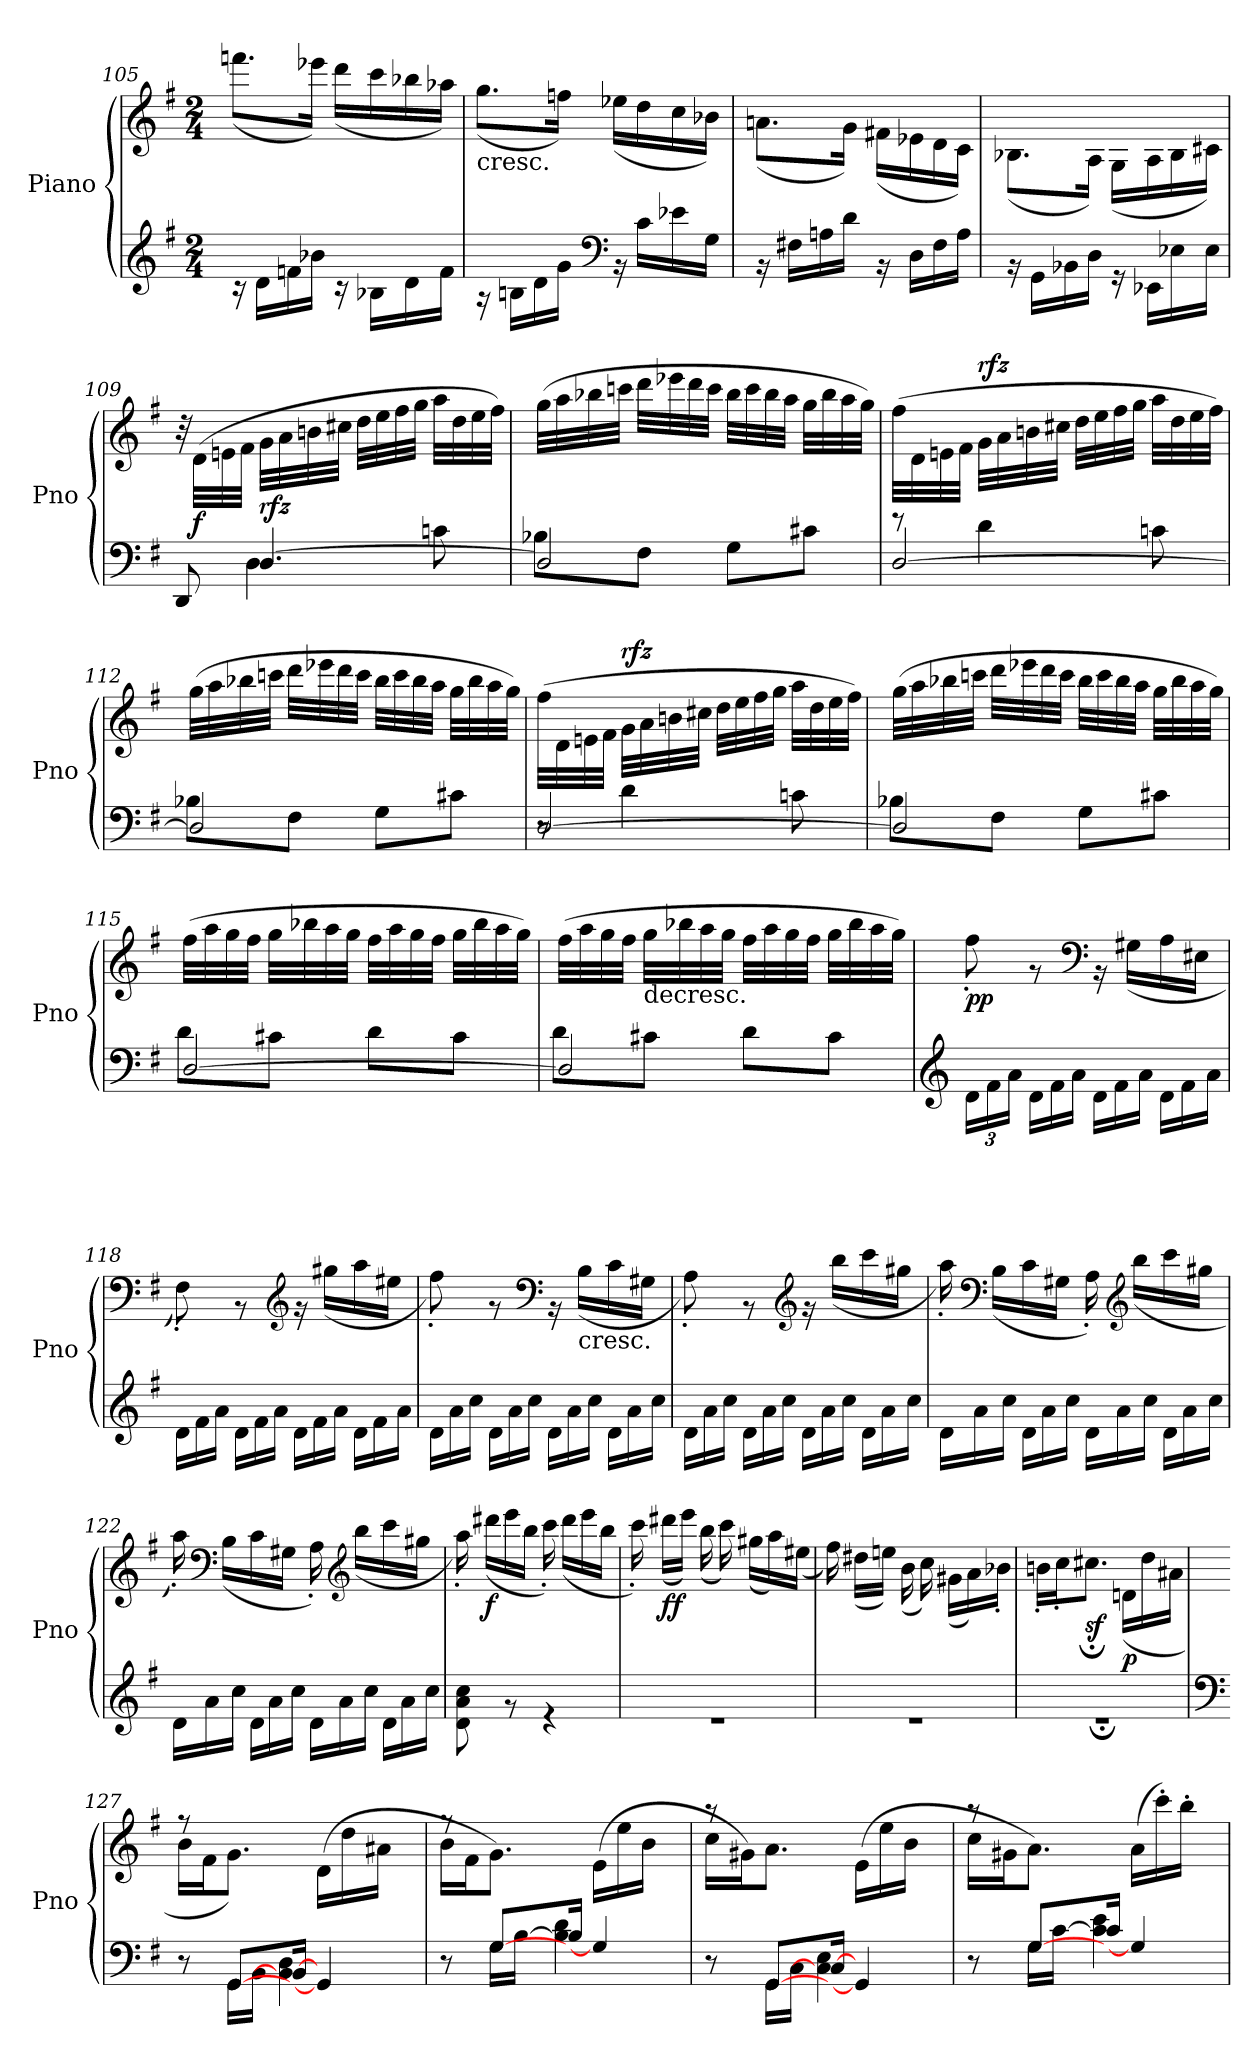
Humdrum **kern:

**kern	**kern	**dynam
*part1	*part1	*part1
*staff2	*staff1	*staff1/2
*I"Piano	*	*
*I'Pno	*	*
*clefG2	*clefG2	*
*k[f#]	*k[f#]	*
*G:	*G:	*
*M2/4	*M2/4	*
=105	=105	=105
*^	*^	*
2ryy	16r	2ryy	(<8.fffn\L	.
.	16d\LL	.	.	.
.	16fn\	.	.	.
.	16b-X\JJ	.	16eee-X\Jk)	.
.	16r	.	(<16ddd\LL	.
.	16B-X\LL	.	16ccc\	.
.	16d\	.	16bb-X\	.
.	16f\JJ	.	16aa-X\JJ)	.
!!LO:LB:g=z	!!
=106	=106	=106	=106	=106
!	!	!LO:TX:b:t=cresc.	!	!
2ryy	16r	2ryy	(<8.gg\L	.
.	16Bn\LL	.	.	.
.	16d\	.	.	.
.	16g\JJ	.	16ffn\Jk)	.
*clefF4	*	*	*	*
.	16r	.	(<16ee-X\LL	.
.	16c\LL	.	16dd\	.
.	16e-X\	.	16cc\	.
.	16G\JJ	.	16b-X\JJ)	.
=107	=107	=107	=107	=107
2ryy	16r	2ryy	(<8.an\L	.
.	16F#X\LL	.	.	.
.	16An\	.	.	.
.	16d\JJ	.	16g\Jk)	.
.	16r	.	(<16f#X\LL	.
.	16D\LL	.	16e-X\	.
.	16F#\	.	16d\	.
.	16A\JJ	.	16c\JJ)	.
=108	=108	=108	=108	=108
2ryy	16r	2ryy	(<8.B-X\L	.
.	16GG\LL	.	.	.
.	16BB-X\	.	.	.
.	16D\JJ	.	16A\Jk)	.
.	16r	.	(<16G\LL	.
.	16EE-X\LL	.	16A\	.
.	16E-X\	.	16B-\	.
.	16E-\JJ	.	16c#X\JJ)	.
*	*	*v	*v	*
!!LO:PB:g=z
=109	=109	=109	=109
*	*^	*	*
8DD/	2ryy	8ryy	32r	.
!	!	!	!	!LO:DY:b
.	.	.	(<32d\LLL	f
.	.	.	32en\	.
.	.	.	32f#\JJJ	.
!	!	!	!	!LO:DY:b
[4.D/	.	4D\	32g\LLL	rfz
.	.	.	32a\	.
.	.	.	32bn\	.
.	.	.	32cc#X\JJJ	.
.	.	.	32dd\LLL	.
.	.	.	32ee\	.
.	.	.	32ff#\	.
.	.	.	32gg\JJJ	.
.	.	8cn\	32aa\LLL	.
.	.	.	32dd\	.
.	.	.	32ee\	.
.	.	.	32ff#\JJJ)	.
=110	=110	=110	=110	=110
2D/]	2ryy	8B-X\L	(<32gg\LLL	.
.	.	.	32aa\	.
.	.	.	32bb-X\	.
.	.	.	32cccn\JJJ	.
.	.	8F#\J	32ddd\LLL	.
.	.	.	32eee-X\	.
.	.	.	32ddd\	.
.	.	.	32ccc\JJJ	.
.	.	8G\L	32bb-\LLL	.
.	.	.	32ccc\	.
.	.	.	32bb-\	.
.	.	.	32aa\JJJ	.
.	.	8c#X\J	32gg\LLL	.
.	.	.	32bb-\	.
.	.	.	32aa\	.
.	.	.	32gg\JJJ)	.
!!LO:LB:g=z
=111	=111	=111	=111	=111
[2D/	2ryy	8re	(<32ff#\LLL	.
.	.	.	32d\	.
.	.	.	32en\	.
.	.	.	32f#\JJJ	.
!	!	!	!	!LO:DY:a
.	.	4d\	32g\LLL	rfz
.	.	.	32a\	.
.	.	.	32bn\	.
.	.	.	32cc#X\JJJ	.
.	.	.	32dd\LLL	.
.	.	.	32ee\	.
.	.	.	32ff#\	.
.	.	.	32gg\JJJ	.
.	.	8cn\	32aa\LLL	.
.	.	.	32dd\	.
.	.	.	32ee\	.
.	.	.	32ff#\JJJ)	.
=112	=112	=112	=112	=112
2D/]	2ryy	8B-X\L	(<32gg\LLL	.
.	.	.	32aa\	.
.	.	.	32bb-X\	.
.	.	.	32cccn\JJJ	.
.	.	8F#\J	32ddd\LLL	.
.	.	.	32eee-X\	.
.	.	.	32ddd\	.
.	.	.	32ccc\JJJ	.
.	.	8G\L	32bb-\LLL	.
.	.	.	32ccc\	.
.	.	.	32bb-\	.
.	.	.	32aa\JJJ	.
.	.	8c#X\J	32gg\LLL	.
.	.	.	32bb-\	.
.	.	.	32aa\	.
.	.	.	32gg\JJJ)	.
!!LO:LB:g=z
=113	=113	=113	=113	=113
[2D/	2ryy	8r	(<32ff#\LLL	.
.	.	.	32d\	.
.	.	.	32en\	.
.	.	.	32f#\JJJ	.
!	!	!	!	!LO:DY:a
.	.	4d\	32g\LLL	rfz
.	.	.	32a\	.
.	.	.	32bn\	.
.	.	.	32cc#X\JJJ	.
.	.	.	32dd\LLL	.
.	.	.	32ee\	.
.	.	.	32ff#\	.
.	.	.	32gg\JJJ	.
.	.	8cn\	32aa\LLL	.
.	.	.	32dd\	.
.	.	.	32ee\	.
.	.	.	32ff#\JJJ)	.
=114	=114	=114	=114	=114
2D/]	2ryy	8B-X\L	(<32gg\LLL	.
.	.	.	32aa\	.
.	.	.	32bb-X\	.
.	.	.	32cccn\JJJ	.
.	.	8F#\J	32ddd\LLL	.
.	.	.	32eee-X\	.
.	.	.	32ddd\	.
.	.	.	32ccc\JJJ	.
.	.	8G\L	32bb-\LLL	.
.	.	.	32ccc\	.
.	.	.	32bb-\	.
.	.	.	32aa\JJJ	.
.	.	8c#X\J	32gg\LLL	.
.	.	.	32bb-\	.
.	.	.	32aa\	.
.	.	.	32gg\JJJ)	.
!!LO:LB:g=z
=115	=115	=115	=115	=115
[2D/	2ryy	8d\L	(<32ff#\LLL	.
.	.	.	32aa\	.
.	.	.	32gg\	.
.	.	.	32ff#\JJJ	.
.	.	8c#X\J	32gg\LLL	.
.	.	.	32bb-X\	.
.	.	.	32aa\	.
.	.	.	32gg\JJJ	.
.	.	8d\L	32ff#\LLL	.
.	.	.	32aa\	.
.	.	.	32gg\	.
.	.	.	32ff#\JJJ	.
.	.	8c#\J	32gg\LLL	.
.	.	.	32bb-\	.
.	.	.	32aa\	.
.	.	.	32gg\JJJ)	.
=116	=116	=116	=116	=116
2D/]	2ryy	8d\L	(<32ff#\LLL	.
.	.	.	32aa\	.
.	.	.	32gg\	.
.	.	.	32ff#\JJJ	.
!	!	!	!LO:TX:b:t=decresc.	!
.	.	8c#X\J	32gg\LLL	.
.	.	.	32bb-X\	.
.	.	.	32aa\	.
.	.	.	32gg\JJJ	.
.	.	8d\L	32ff#\LLL	.
.	.	.	32aa\	.
.	.	.	32gg\	.
.	.	.	32ff#\JJJ	.
.	.	8c#\J	32gg\LLL	.
.	.	.	32bb-\	.
.	.	.	32aa\	.
.	.	.	32gg\JJJ)	.
*v	*v	*v	*	*
=117	=117	=117
*clefG2	*	*
*^	*	*
*	*Xbrackettup	*	*
*	*	*^	*
!	!	!	!	!LO:DY:b
2ryy	24d\LL	2ryy	8ff#'\	pp
.	24f#\	.	.	.
.	24a\JJ	.	.	.
*	*Xtuplet	*	*	*
.	24d\LL	.	8r	.
.	24f#\	.	.	.
.	24a\JJ	.	.	.
*	*	*clefF4	*	*
.	24d\LL	.	16r	.
.	24f#\	.	.	.
.	.	.	(<16G#X\LL	.
.	24a\JJ	.	.	.
.	24d\LL	.	16A\	.
.	24f#\	.	.	.
.	.	.	16E#X\JJ	.
.	24a\JJ	.	.	.
!!LO:LB:g=z	!!
=118	=118	=118	=118	=118
2ryy	24d\LL	2ryy	8F#'\)	.
.	24f#\	.	.	.
.	24a\JJ	.	.	.
.	24d\LL	.	8r	.
.	24f#\	.	.	.
.	24a\JJ	.	.	.
*	*	*clefG2	*	*
.	24d\LL	.	16r	.
.	24f#\	.	.	.
.	.	.	(<16gg#X\LL	.
.	24a\JJ	.	.	.
.	24d\LL	.	16aa\	.
.	24f#\	.	.	.
.	.	.	16ee#X\JJ	.
.	24a\JJ	.	.	.
=119	=119	=119	=119	=119
2ryy	24d\LL	2ryy	8ff#'\)	.
.	24a\	.	.	.
.	24cc\JJ	.	.	.
.	24d\LL	.	8r	.
.	24a\	.	.	.
.	24cc\JJ	.	.	.
*	*	*clefF4	*	*
.	24d\LL	.	16r	.
.	24a\	.	.	.
!	!	!	!LO:TX:b:t=cresc.	!
.	.	.	(<16B\LL	.
.	24cc\JJ	.	.	.
.	24d\LL	.	16c\	.
.	24a\	.	.	.
.	.	.	16G#X\JJ	.
.	24cc\JJ	.	.	.
=120	=120	=120	=120	=120
2ryy	24d\LL	2ryy	8A'\)	.
.	24a\	.	.	.
.	24cc\JJ	.	.	.
.	24d\LL	.	8r	.
.	24a\	.	.	.
.	24cc\JJ	.	.	.
*	*	*clefG2	*	*
.	24d\LL	.	16r	.
.	24a\	.	.	.
.	.	.	(<16bb\LL	.
.	24cc\JJ	.	.	.
.	24d\LL	.	16ccc\	.
.	24a\	.	.	.
.	.	.	16gg#X\JJ	.
.	24cc\JJ	.	.	.
!!LO:PB:g=z	!!
=121	=121	=121	=121	=121
2ryy	24d\LL	2ryy	16aa'\)	.
.	24a\	.	.	.
*	*	*clefF4	*	*
.	.	.	(<16B\LL	.
.	24cc\JJ	.	.	.
.	24d\LL	.	16c\	.
.	24a\	.	.	.
.	.	.	16G#X\JJ	.
.	24cc\JJ	.	.	.
.	24d\LL	.	16A'\)	.
.	24a\	.	.	.
*	*	*clefG2	*	*
.	.	.	(<16bb\LL	.
.	24cc\JJ	.	.	.
.	24d\LL	.	16ccc\	.
.	24a\	.	.	.
.	.	.	16gg#X\JJ	.
.	24cc\JJ	.	.	.
=122	=122	=122	=122	=122
2ryy	24d\LL	2ryy	16aa'\)	.
.	24a\	.	.	.
*	*	*clefF4	*	*
.	.	.	(<16B\LL	.
.	24cc\JJ	.	.	.
.	24d\LL	.	16c\	.
.	24a\	.	.	.
.	.	.	16G#X\JJ	.
.	24cc\JJ	.	.	.
.	24d\LL	.	16A'\)	.
.	24a\	.	.	.
*	*	*clefG2	*	*
.	.	.	(<16bb\LL	.
.	24cc\JJ	.	.	.
.	24d\LL	.	16ccc\	.
.	24a\	.	.	.
.	.	.	16gg#X\JJ	.
.	24cc\JJ	.	.	.
=123	=123	=123	=123	=123
2ryy	8d\ 8a\ 8cc\	2ryy	16aa'\)	.
!	!	!	!	!LO:DY:b
.	.	.	(<16ddd#X\LL	f
.	8r	.	16eee\	.
.	.	.	16bb\JJ	.
.	4r	.	16ccc'\)	.
.	.	.	(<16ddd#\LL	.
.	.	.	16eee\	.
.	.	.	16bb\JJ	.
!!LO:LB:g=z	!!
=124	=124	=124	=124	=124
2ryy	2r	2ryy	16ccc'\)	.
!	!	!	!	!LO:DY:b
.	.	.	(<16ddd#X\LL	ff
.	.	.	16eee\JJ)	.
.	.	.	(<16bb\	.
.	.	.	16ccc\)	.
.	.	.	(<16gg#X\LL	.
.	.	.	16aa\)	.
.	.	.	(<16ee#X\JJ	.
=125	=125	=125	=125	=125
2ryy	2r	2ryy	16ff#\)	.
.	.	.	(<16dd#X\LL	.
.	.	.	16een\JJ)	.
.	.	.	(<16b\	.
.	.	.	16cc\)	.
.	.	.	(<16g#X\LL	.
.	.	.	16a\)	.
.	.	.	16b-X'\JJ	.
=126	=126	=126	=126	=126
2ryy	2r;	2ryy	16bn'\LL	.
.	.	.	16cc'\J	.
!	!	!	!	!LO:DY:b
.	.	.	8.cc#X;\J	sf
!	!	!	!	!LO:DY:b
.	.	.	(<16dn\LL	p
.	.	.	16dd\	.
.	.	.	16a#X\JJ	.
*v	*v	*	*	*
=127	=127	=127	=127
*clefF4	*	*	*
*^	*	*	*
*	*^	*	*	*
8ryy	2ryy	8r	8r	16b\LL	.
.	.	.	.	16f#\J	.
[8GG/L	.	16GG\LL	16ryy	8.g\J)	.
.	.	16BB\JJ	4.ryy	.	.
[16BB/Jk	.	4BB\] 4D\	.	.	.
4GG/]	.	.	.	(<16d\LL	.
.	.	.	.	16dd\	.
.	.	.	.	16a#X\JJ	.
.	16ryy	16ryy	.	16ryy	.
=128	=128	=128	=128	=128	=128
8ryy	2ryy	8r	8r	16b\LL	.
.	.	.	.	16f#\J	.
[8G/L	.	16G\LL	16ryy	8.g\J)	.
.	.	[16B\JJ	4.ryy	.	.
16B/Jk	.	4B\] 4d\	.	.	.
4G/]	.	.	.	(<16e\LL	.
.	.	.	.	16ee\	.
.	.	.	.	16b\JJ	.
.	16ryy	16ryy	.	16ryy	.
!!LO:LB:g=z	!!
=129	=129	=129	=129	=129	=129
8ryy	2ryy	8r	8r	16cc\LL	.
.	.	.	.	16g#X\J)	.
[8GG/L	.	16GG\LL	16ryy	8.a\J	.
.	.	16C\JJ	4.ryy	.	.
[16C/Jk	.	4C\] 4E\	.	.	.
4GG/]	.	.	.	(<16e\LL	.
.	.	.	.	16ee\	.
.	.	.	.	16b\JJ	.
.	16ryy	16ryy	.	16ryy	.
=130	=130	=130	=130	=130	=130
8ryy	2ryy	8r	8r	16cc\LL	.
.	.	.	.	16g#X\J	.
[8G/L	.	16G\LL	16ryy	8.a\J)	.
.	.	[16c\JJ	4.ryy	.	.
16c/Jk	.	4c\] 4e\	.	.	.
4G/]	.	.	.	(<16a\LL	.
.	.	.	.	16ccc'\)	.
.	.	.	.	16bb'\JJ	.
.	16ryy	16ryy	.	16ryy	.
*v	*v	*v	*	*	*
*	*v	*v	*
=	=	=
*-	*-	*-
